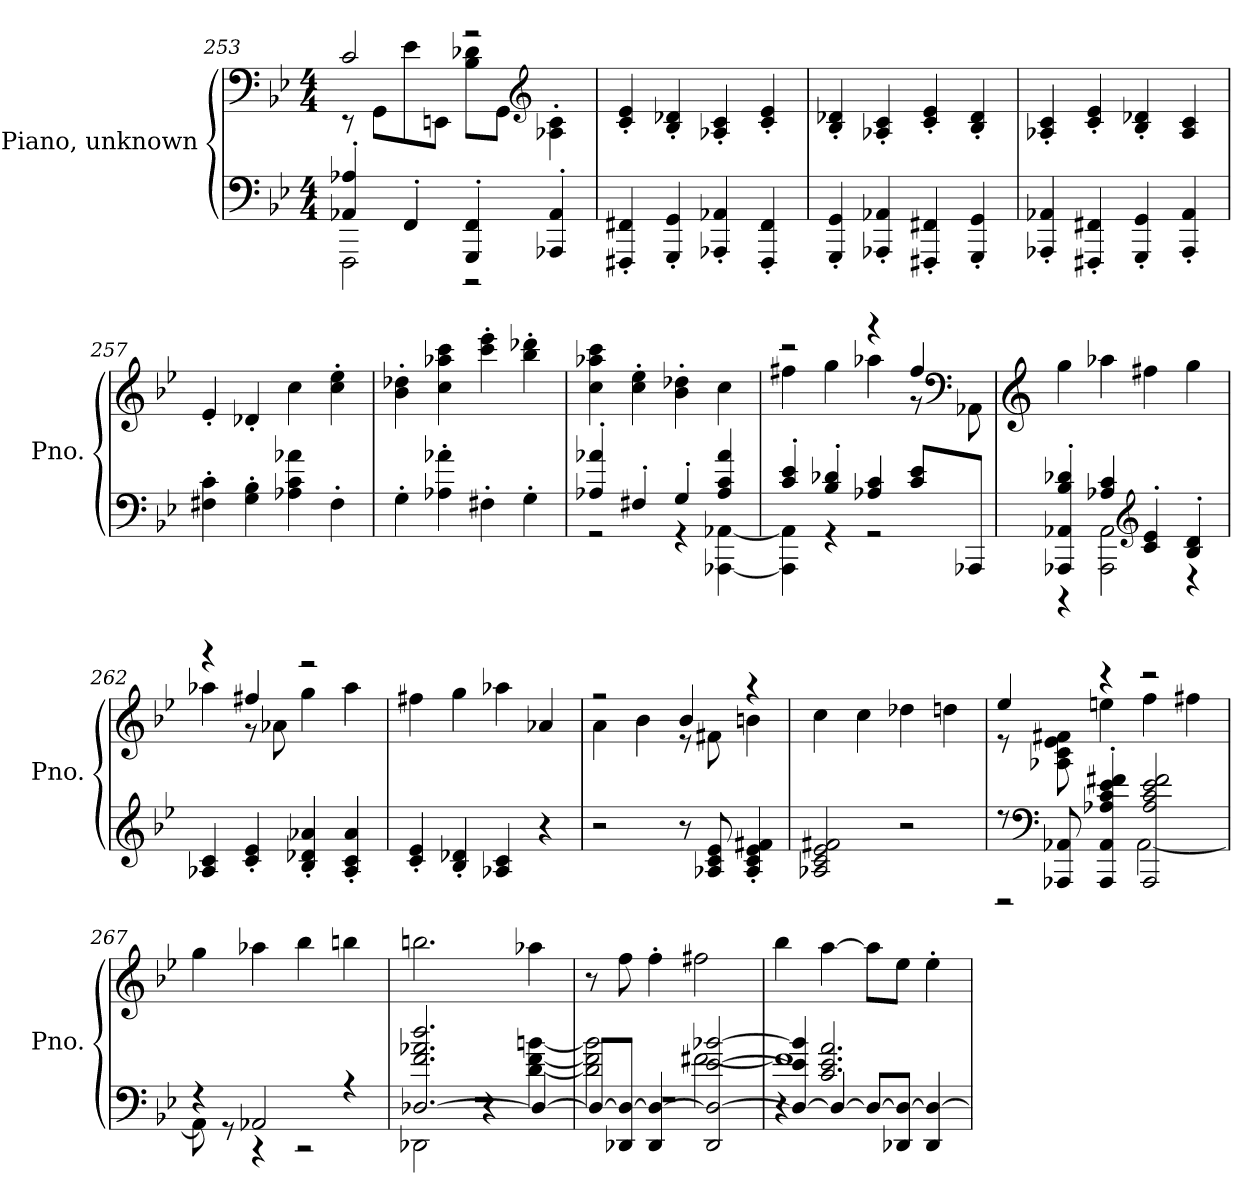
**kern	**kern
*part1	*part1
*staff2	*staff1
*I"Piano, unknown	*
*I'Pno.	*
!!LO:LB:g=z
*clefF4	*clefF4
*k[b-e-]	*k[b-e-]
*M4/4	*M4/4
=253	=253
*^	*^
4AA-X/' 4A-X/'	2FFF\	2c/	8r
.	.	.	8GG\L
4FF'/	.	.	8e-\
.	.	.	8EEn\J
4GGG/' 4FF/'	2r	2r	8B-\ 8d-X\L
.	.	.	8GG\J
*	*	*clefG2	*
4AAA-X/' 4AA-/'	.	.	4A-X\' 4c\'
*v	*v	*	*
*	*v	*v
=254	=254
4FFF#X/' 4FF#X/'	4c/' 4e-/'
4GGG/' 4GG/'	4B-/' 4d-X/'
4AAA-X/' 4AA-X/'	4A-X/' 4c/'
4FFF#/' 4FF#/'	4c/' 4e-/'
=255	=255
4GGG/' 4GG/'	4B-/' 4d-X/'
4AAA-X/' 4AA-X/'	4A-X/' 4c/'
4FFF#X/' 4FF#X/'	4c/' 4e-/'
4GGG/' 4GG/'	4B-/' 4d-/'
=256	=256
4AAA-X/' 4AA-X/'	4A-X/' 4c/'
4FFF#X/' 4FF#X/'	4c/' 4e-/'
4GGG/' 4GG/'	4B-/' 4d-X/'
4AAA-/' 4AA-/'	4A-/ 4c/
=257	=257
4F#X\' 4c\'	4e-'/
4G\' 4B-\'	4d-X'/
4A-X\ 4c\ 4a-X\	4cc\
4F#'\	4cc\' 4ee-\'
!!LO:PB:g=z
=258	=258
4G'\	4b-\' 4dd-X\'
4A-X\' 4a-X\'	4cc\ 4aa-X\ 4ccc\
4F#X'\	4ccc\' 4eee-\'
4G'\	4bb-\' 4ddd-X\'
=259	=259
*^	*
4A-X/' 4a-X/'	2r	4cc\ 4aa-X\ 4ccc\
4F#X'/	.	4cc\' 4ee-\'
4G'/	4r	4b-\' 4dd-X\'
4A-/ 4c/ 4a-/	[4AAA-X\ [4AA-X\	4cc\
=260	=260	=260
*	*	*^
4c/' 4e-/'	4AAA-\] 4AA-\]	2r	4ff#X\
4B-/' 4d-X/'	4r	.	4gg\
4A-X/ 4c/	2r	4r	4aa-X\
8c/ 8e-/L	.	4ff#/	8r
*	*	*clefF4	*
8AAA-X/J	.	.	8AA-X\
*	*	*v	*v
=261	=261	=261
*	*	*clefG2
4AAA-X/' 4AA-X/' 4B-/' 4d-X/'	4r	4gg\
4A-X/ 4c/	2AAA-\ 2AA-\	4aa-X\
*clefG2	*	*
4c/' 4e-/'	.	4ff#X\
4B-/' 4d-/'	4r	4gg\
*v	*v	*
=262	=262
*	*^
4A-X/ 4c/	4r	4aa-X\
4c/' 4e-/'	4ff#X/	8r
.	.	8a-X\
4B-/' 4d-X/' 4a-X/'	2r	4gg\
4A-/' 4c/' 4a-/'	.	4aa-\
*	*v	*v
!!LO:LB:g=z
=263	=263
4c/' 4e-/'	4ff#X\
4B-/' 4d-X/'	4gg\
4A-X/ 4c/	4aa-X\
4r	4a-X/
=264	=264
*	*^
2r	2r	4a\
.	.	4b-\
8r	4b-/	8r
8A-X/ 8c/ 8e-/	.	8f#X\
4A-/' 4c/' 4e-/' 4f#X/'	4r	4bn\
*	*v	*v
=265	=265
2A-X/ 2c/ 2e-/ 2f#X/	4cc\
.	4cc\
2r	4dd-X\
.	4ddn\
=266	=266
*^	*^
8r	2r	4ee-/	8r
*clefF4	*	*	*
8AAA-X/ 8AA-X/	.	.	8A-X\ 8c\ 8e-\ 8f#X\
4AAA-/' 4AA-/' 4A-X/' 4c/' 4e-/' 4f#X/'	.	4r	4een\
2AAA-/ 2A-/ 2c/ 2e-/ 2f#/	[2AA-\	2r	4ff\
.	.	.	4ff#X\
*	*	*v	*v
=267	=267	=267
4r	8AA-\]	4gg\
.	8r	.
2AA-X/	4r	4aa-X\
.	2r	4bb-\
4r	.	4bbn\
!!LO:LB:g=z
=268	=268	=268
*	*^	*
1r	2DD-X\	[2.D-X/ 2.f/ 2.a-X/ 2.dd/	2.bbn\
.	4r	.	.
.	[4d\ [4f\ [4bn\	4D-/_	4aa-X\
=269	=269	=269	=269
1r	2d\] 2f\] 2b\]	8D-/L_	8r
.	.	8DD-X/ 8D-/_J	8ff\
.	.	4DD-/ 4D-/_	4ff'\
.	[2f#X\	2DD-/ 2D-/_ [2e-/ [2b-X/	2ff#X\
=270	=270	=270	=270
4r	1f#]	4D-/_ 4e-/] 4b-/]	4bb-\
2.c/ 2.e-/ 2.a/	.	4D-/_	[4aa\
.	.	8D-/L_	8aa\L]
.	.	8DD-X/ 8D-/_J	8ee-\J
.	.	4DD-/ 4D-/_	4ee-'\
*v	*v	*v	*
=	=
*-	*-
